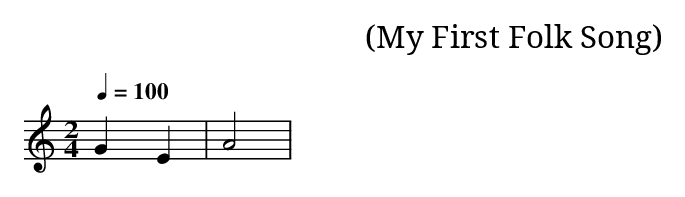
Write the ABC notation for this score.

X:1
T:摇橹船 (My First Folk Song)
M:2/4
L:1/8
Q:1/4=100
K:C
G2 E2 | A4 |
w: 小 小 船

C D E G | A4 |
w: 划 呀 划 呀 走

G A G2 | E G E2 |
w: 穿 过 桥 看 外 婆

D E D2 | C4 |]
w: 乐 嘿 嘿 呦
